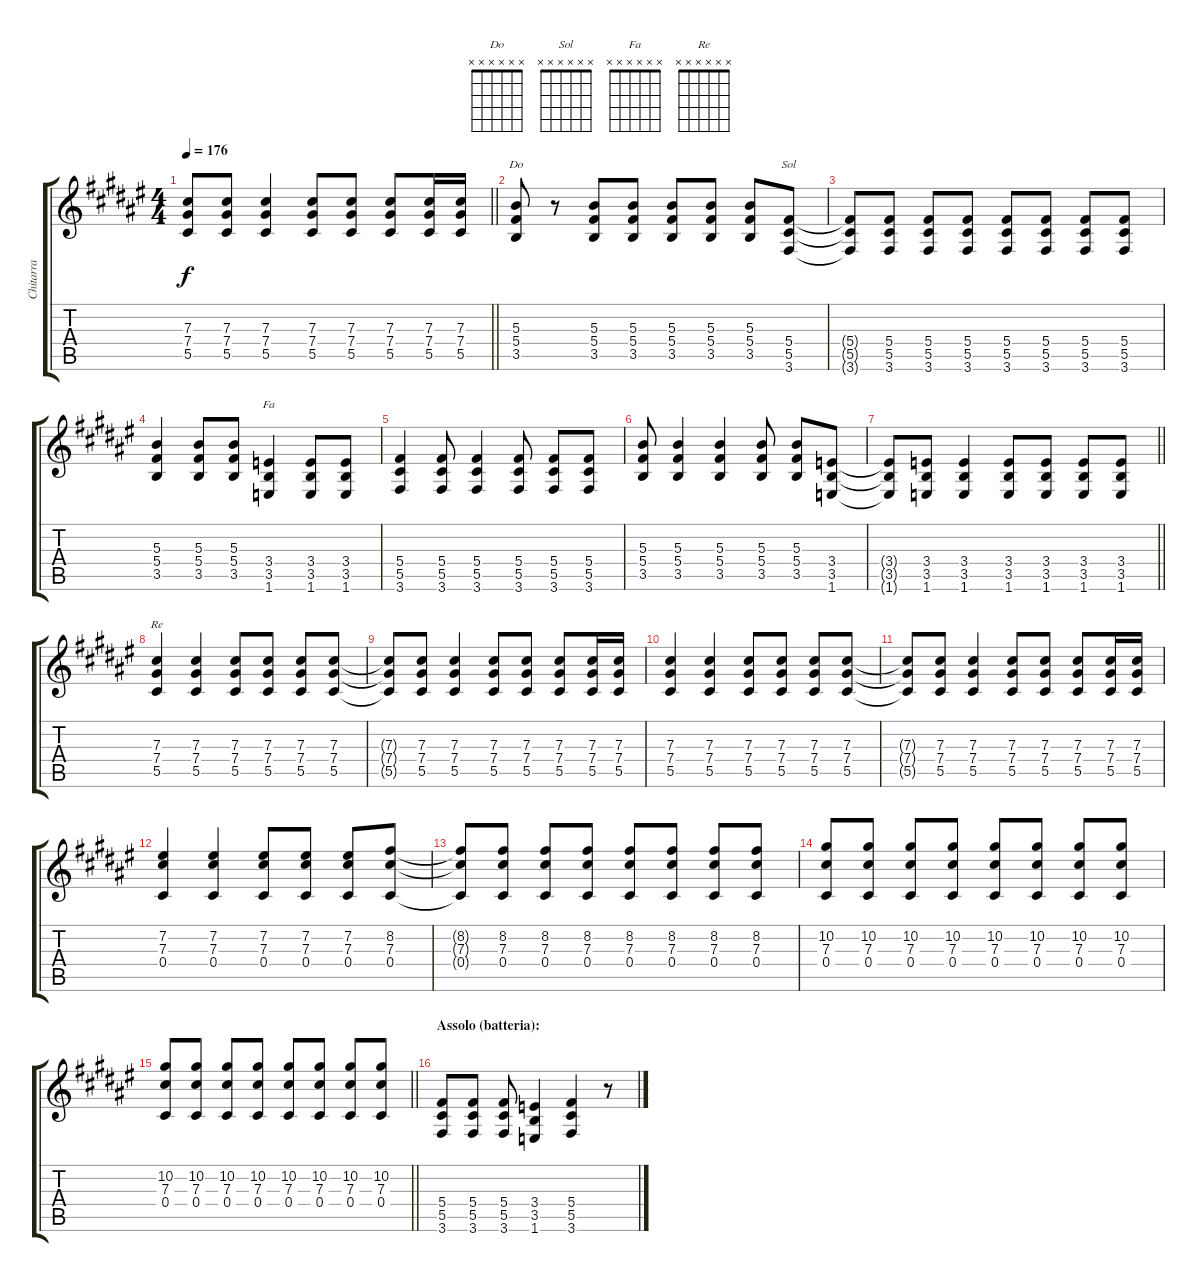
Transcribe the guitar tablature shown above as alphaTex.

\track ("Chitarra" "Chitarra") {instrument distortionguitar}
\staff {score tabs}
\tuning (Eb4 Bb3 Gb3 Db3 Ab2 Eb2) {hide}
\chord ("Do" x x x x x x)
\chord ("Sol" x x x x x x)
\chord ("Fa" x x x x x x)
\chord ("Re" x x x x x x)
\ts (4 4)
\tempo 176
\clef g2
\barLineRight lightlight
\ks f#
(7.3{t} 7.4{t} 5.5{t}).8{dy f} (7.3 7.4 5.5).8 (7.3 7.4 5.5).4 (7.3 7.4 5.5).8 (7.3 7.4 5.5).8 (7.3 7.4 5.5).8 (7.3 7.4 5.5).16 (7.3 7.4 5.5).16 |
(5.3 5.4 3.5).8{ch "Do"} r.8 (5.3 5.4 3.5).8 (5.3 5.4 3.5).8 (5.3 5.4 3.5).8 (5.3 5.4 3.5).8 (5.3 5.4 3.5).8 (5.4 5.5 3.6).8{ch "Sol"} |
(5.4{t} 5.5{t} 3.6{t}).8 (5.4 5.5 3.6).8 (5.4 5.5 3.6).8 (5.4 5.5 3.6).8 (5.4 5.5 3.6).8 (5.4 5.5 3.6).8 (5.4 5.5 3.6).8 (5.4 5.5 3.6).8 |
(5.3 5.4 3.5).4 (5.3 5.4 3.5).8 (5.3 5.4 3.5).8 (3.4 3.5 1.6).4{ch "Fa"} (3.4 3.5 1.6).8 (3.4 3.5 1.6).8 |
(5.4 5.5 3.6).4 (5.4 5.5 3.6).8 (5.4 5.5 3.6).4 (5.4 5.5 3.6).8 (5.4 5.5 3.6).8 (5.4 5.5 3.6).8 |
(5.3 5.4 3.5).8 (5.3 5.4 3.5).4 (5.3 5.4 3.5).4 (5.3 5.4 3.5).8 (5.3 5.4 3.5).8 (3.4 3.5 1.6).8 |
\barLineRight lightlight
(3.4{t} 3.5{t} 1.6{t}).8 (3.4 3.5 1.6).8 (3.4 3.5 1.6).4 (3.4 3.5 1.6).8 (3.4 3.5 1.6).8 (3.4 3.5 1.6).8 (3.4 3.5 1.6).8 |
(7.3 7.4 5.5).4{ch "Re"} (7.3 7.4 5.5).4 (7.3 7.4 5.5).8 (7.3 7.4 5.5).8 (7.3 7.4 5.5).8 (7.3 7.4 5.5).8 |
(7.3{t} 7.4{t} 5.5{t}).8 (7.3 7.4 5.5).8 (7.3 7.4 5.5).4 (7.3 7.4 5.5).8 (7.3 7.4 5.5).8 (7.3 7.4 5.5).8 (7.3 7.4 5.5).16 (7.3 7.4 5.5).16 |
(7.3 7.4 5.5).4 (7.3 7.4 5.5).4 (7.3 7.4 5.5).8 (7.3 7.4 5.5).8 (7.3 7.4 5.5).8 (7.3 7.4 5.5).8 |
(7.3{t} 7.4{t} 5.5{t}).8 (7.3 7.4 5.5).8 (7.3 7.4 5.5).4 (7.3 7.4 5.5).8 (7.3 7.4 5.5).8 (7.3 7.4 5.5).8 (7.3 7.4 5.5).16 (7.3 7.4 5.5).16 |
(7.2 7.3 0.4).4 (7.2 7.3 0.4).4 (7.2 7.3 0.4).8 (7.2 7.3 0.4).8 (7.2 7.3 0.4).8 (8.2 7.3 0.4).8 |
(8.2{t} 7.3{t} 0.4{t}).8 (8.2 7.3 0.4).8 (8.2 7.3 0.4).8 (8.2 7.3 0.4).8 (8.2 7.3 0.4).8 (8.2 7.3 0.4).8 (8.2 7.3 0.4).8 (8.2 7.3 0.4).8 |
(10.2 7.3 0.4).8 (10.2 7.3 0.4).8 (10.2 7.3 0.4).8 (10.2 7.3 0.4).8 (10.2 7.3 0.4).8 (10.2 7.3 0.4).8 (10.2 7.3 0.4).8 (10.2 7.3 0.4).8 |
\barLineRight lightlight
(10.2 7.3 0.4).8 (10.2 7.3 0.4).8 (10.2 7.3 0.4).8 (10.2 7.3 0.4).8 (10.2 7.3 0.4).8 (10.2 7.3 0.4).8 (10.2 7.3 0.4).8 (10.2 7.3 0.4).8 |
\section ("" "Assolo (batteria):")
(5.4 5.5 3.6).8 (5.4 5.5 3.6).8 (5.4 5.5 3.6).8 (3.4 3.5 1.6).4 (5.4 5.5 3.6).4 r.8
